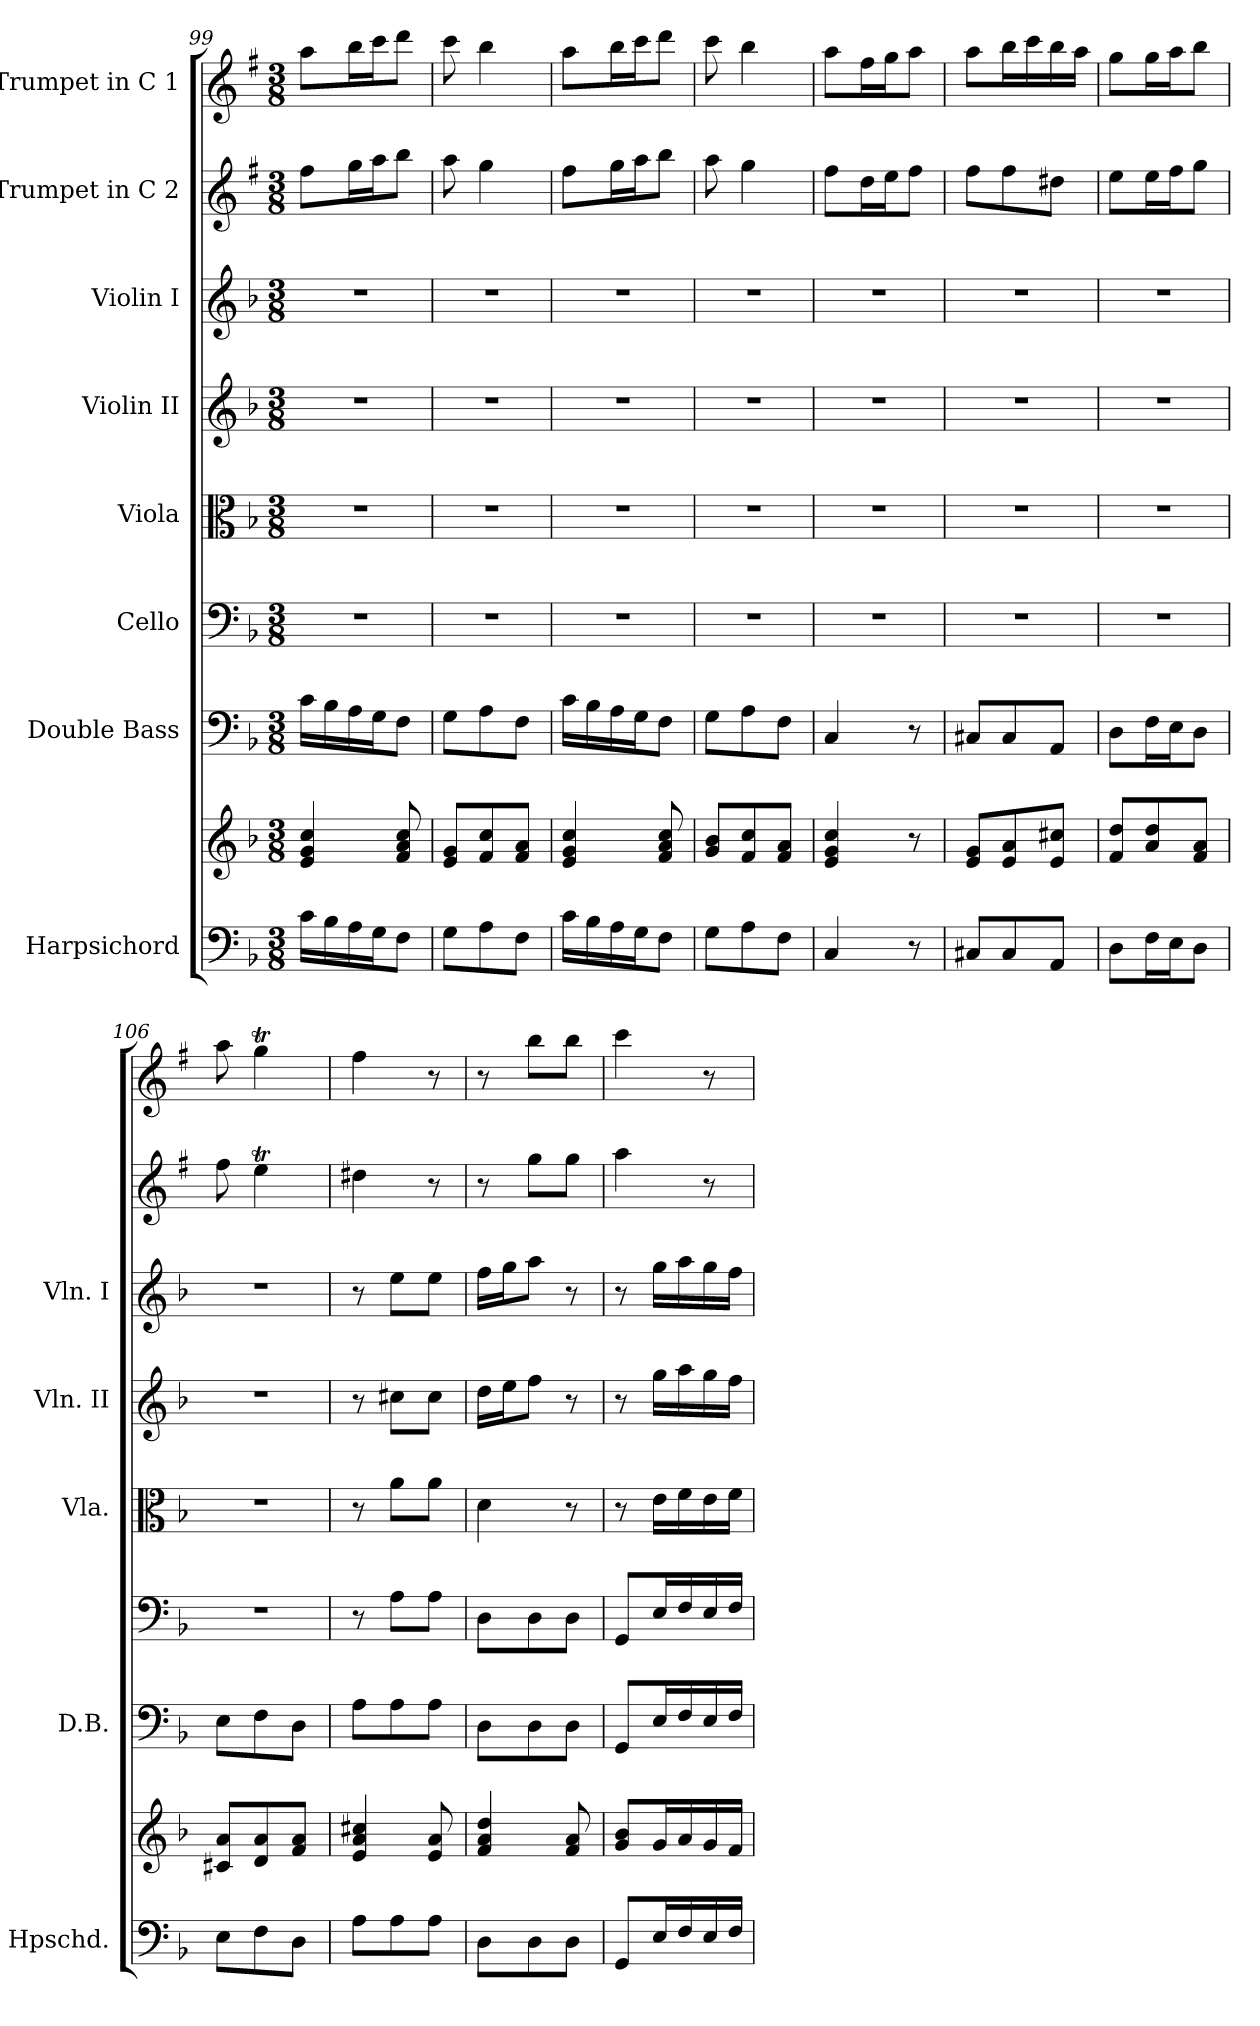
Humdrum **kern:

**kern	**kern	**kern	**kern	**kern	**kern	**kern	**kern	**kern
*part8	*part8	*part7	*part6	*part5	*part4	*part3	*part2	*part1
*staff9	*staff8	*staff7	*staff6	*staff5	*staff4	*staff3	*staff2	*staff1
*I"Harpsichord	*	*I"Double Bass	*I"Cello	*I"Viola	*I"Violin II	*I"Violin I	*I"Trumpet in C 2	*I"Trumpet in C 1
*I'Hpschd.	*	*I'D.B.	*	*I'Vla.	*I'Vln. II	*I'Vln. I	*	*
*clefF4	*clefG2	*clefF4	*clefF4	*clefC3	*clefG2	*clefG2	*clefG2	*clefG2
*	*	*ITrd7c12	*	*	*	*	*ITrd1c2	*ITrd1c2
*k[b-]	*k[b-]	*k[b-]	*k[b-]	*k[b-]	*k[b-]	*k[b-]	*k[b-]	*k[b-]
*F:	*F:	*F:	*F:	*F:	*F:	*F:	*F:	*F:
*M3/8	*M3/8	*M3/8	*M3/8	*M3/8	*M3/8	*M3/8	*M3/8	*M3/8
=99	=99	=99	=99	=99	=99	=99	=99	=99
16c\LL	4e/ 4g/ 4cc/	16C\LL	4.r	4.r	4.r	4.r	8ee\L	8gg\L
16B-\	.	16BB-\	.	.	.	.	.	.
16A\	.	16AA\	.	.	.	.	16ff\L	16aa\L
16G\J	.	16GG\J	.	.	.	.	16gg\J	16bb-\J
8F\J	8f/ 8a/ 8cc/	8FF\J	.	.	.	.	8aa\J	8ccc\J
!!LO:PB:g=z
=100	=100	=100	=100	=100	=100	=100	=100	=100
8G\L	8e/ 8g/L	8GG\L	4.r	4.r	4.r	4.r	8gg\	8bb-\
8A\	8f/ 8cc/	8AA\	.	.	.	.	4ff\	4aa\
8F\J	8f/ 8a/J	8FF\J	.	.	.	.	.	.
=101	=101	=101	=101	=101	=101	=101	=101	=101
16c\LL	4e/ 4g/ 4cc/	16C\LL	4.r	4.r	4.r	4.r	8ee\L	8gg\L
16B-\	.	16BB-\	.	.	.	.	.	.
16A\	.	16AA\	.	.	.	.	16ff\L	16aa\L
16G\J	.	16GG\J	.	.	.	.	16gg\J	16bb-\J
8F\J	8f/ 8a/ 8cc/	8FF\J	.	.	.	.	8aa\J	8ccc\J
=102	=102	=102	=102	=102	=102	=102	=102	=102
8G\L	8g/ 8b-/L	8GG\L	4.r	4.r	4.r	4.r	8gg\	8bb-\
8A\	8f/ 8cc/	8AA\	.	.	.	.	4ff\	4aa\
8F\J	8f/ 8a/J	8FF\J	.	.	.	.	.	.
!!LO:PB:g=z
=103	=103	=103	=103	=103	=103	=103	=103	=103
4C/	4e/ 4g/ 4cc/	4CC/	4.r	4.r	4.r	4.r	8ee\L	8gg\L
.	.	.	.	.	.	.	16cc\L	16ee\L
.	.	.	.	.	.	.	16dd\J	16ff\J
8r	8r	8r	.	.	.	.	8ee\J	8gg\J
=104	=104	=104	=104	=104	=104	=104	=104	=104
8C#X/L	8e/ 8g/L	8CC#X/L	4.r	4.r	4.r	4.r	8ee\L	8gg\L
8C#/	8e/ 8a/	8CC#/	.	.	.	.	8ee\	16aa\L
.	.	.	.	.	.	.	.	16bb-\
8AA/J	8e/ 8cc#X/J	8AAA/J	.	.	.	.	8cc#X\J	16aa\
.	.	.	.	.	.	.	.	16gg\JJ
=105	=105	=105	=105	=105	=105	=105	=105	=105
8D\L	8f/ 8dd/L	8DD\L	4.r	4.r	4.r	4.r	8dd\L	8ff\L
16F\L	8a/ 8dd/	16FF\L	.	.	.	.	16dd\L	16ff\L
16E\J	.	16EE\J	.	.	.	.	16ee\J	16gg\J
8D\J	8f/ 8a/J	8DD\J	.	.	.	.	8ff\J	8aa\J
=106	=106	=106	=106	=106	=106	=106	=106	=106
8E\L	8c#X/ 8a/L	8EE\L	4.r	4.r	4.r	4.r	8ee\	8gg\
8F\	8d/ 8a/	8FF\	.	.	.	.	4ddT\	4ffT\
8D\J	8f/ 8a/J	8DD\J	.	.	.	.	.	.
=107	=107	=107	=107	=107	=107	=107	=107	=107
8A\L	4e/ 4a/ 4cc#X/	8AA\L	8r	8r	8r	8r	4cc#X\	4ee\
8A\	.	8AA\	8A\L	8a\L	8cc#X\L	8ee\L	.	.
8A\J	8e/ 8a/	8AA\J	8A\J	8a\J	8cc#\J	8ee\J	8r	8r
=108	=108	=108	=108	=108	=108	=108	=108	=108
8D\L	4f/ 4a/ 4dd/	8DD\L	8D\L	4d\	16dd\LL	16ff\LL	8r	8r
.	.	.	.	.	16ee\J	16gg\J	.	.
8D\	.	8DD\	8D\	.	8ff\J	8aa\J	8ff\L	8aa\L
8D\J	8f/ 8a/	8DD\J	8D\J	8r	8r	8r	8ff\J	8aa\J
!!LO:PB:g=z
=109	=109	=109	=109	=109	=109	=109	=109	=109
8GG/L	8g/ 8b-/L	8GGG/L	8GG/L	8r	8r	8r	4gg\	4bb-\
16E/L	16g/L	16EE/L	16E/L	16e\LL	16gg\LL	16gg\LL	.	.
16F/	16a/	16FF/	16F/	16f\	16aa\	16aa\	.	.
16E/	16g/	16EE/	16E/	16e\	16gg\	16gg\	8r	8r
16F/JJ	16f/JJ	16FF/JJ	16F/JJ	16f\JJ	16ff\JJ	16ff\JJ	.	.
=	=	=	=	=	=	=	=	=
*-	*-	*-	*-	*-	*-	*-	*-	*-
